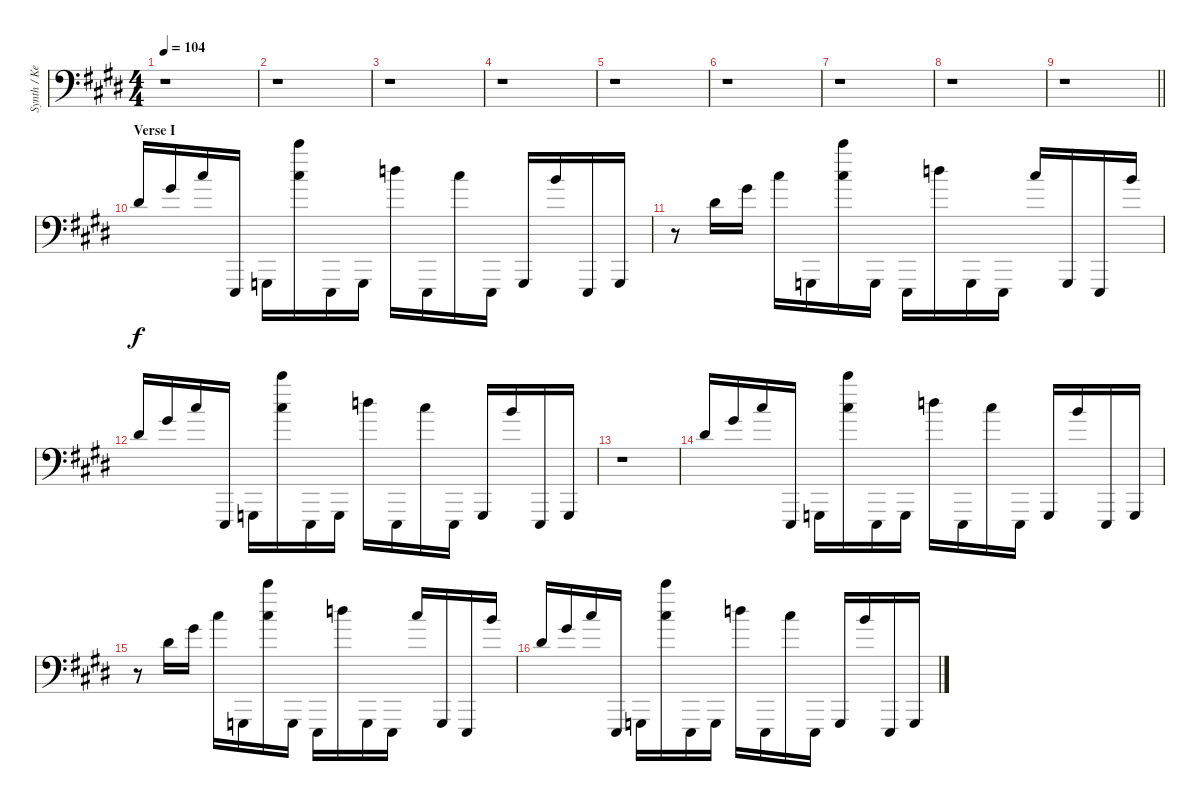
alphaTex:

\track ("Synth / Keyboard" "Synth / Ke") {instrument xylophone}
\staff {score}
\tuning (Eb4 Bb3 Gb3 Db3 Ab2 Db2 Db1) {hide}
\ts (4 4)
\tempo 104
\clef f4
\ks e
r.1{dy f} |
r.1 |
r.1 |
r.1 |
r.1 |
r.1 |
r.1 |
r.1 |
\barLineRight lightlight
r.1 |
\section ("" "Verse I")
19.5.16 19.4.16 19.3.16 3.7.16 6.7.16 (22.1 19.3).16 3.7.16 6.7.16 20.3.16 3.7.16 19.3.16 3.7.16 6.7.16 17.3.16 3.7.16 6.7.16 |
r.8{balance 14} 19.5.16{balance 8} 19.4.16 19.3.16 6.7.16 (22.1 19.3).16 6.7.16 3.7.16 20.3.16 6.7.16 3.7.16 19.3.16 6.7.16 3.7.16 17.3.16 |
19.5.16 19.4.16 19.3.16 3.7.16 6.7.16 (22.1 19.3).16 3.7.16 6.7.16 20.3.16 3.7.16 19.3.16 3.7.16 6.7.16 17.3.16 3.7.16 6.7.16 |
r.1 |
19.5.16 19.4.16 19.3.16 3.7.16 6.7.16 (22.1 19.3).16 3.7.16 6.7.16 20.3.16 3.7.16 19.3.16 3.7.16 6.7.16 17.3.16 3.7.16 6.7.16 |
r.8 19.5.16 19.4.16 19.3.16 6.7.16 (22.1 19.3).16 6.7.16 3.7.16 20.3.16 6.7.16 3.7.16 19.3.16 6.7.16 3.7.16 17.3.16 |
19.5.16 19.4.16 19.3.16 3.7.16 6.7.16 (22.1 19.3).16 3.7.16 6.7.16 20.3.16 3.7.16 19.3.16 3.7.16 6.7.16 17.3.16 3.7.16 6.7.16
